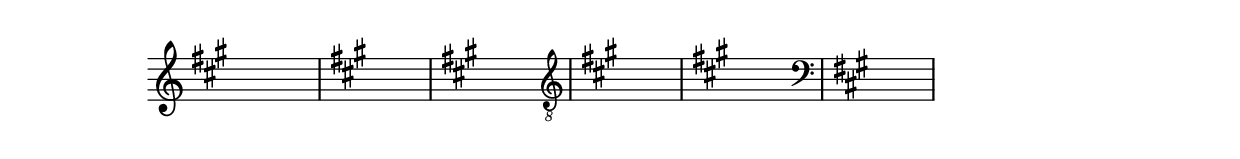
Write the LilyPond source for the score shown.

%% -*- coding: utf-8 -*-
\version "2.12.3"

\relative c'' {
  \override Staff.TimeSignature #'transparent = ##t
  \override Score.BarNumber #'transparent = ##t
  %% \override Score.RehearsalMark #'font-size = #-2
  %% \set Score.markFormatter = #format-mark-numbers


  %% CAVAQUINHO - BANJO
  \tag #'cv {
    \key a \major
    s1
  }

  %% BANDOLIM
  \tag #'bd {
    \key a \major
    s
  }

  %% VIOLA
  \tag #'va {
    \key a \major
    s
  }

  %% VIOLÃO TENOR
  \tag #'vt {
    \clef "G_8"
    \key a \major
    s
  }

  %% VIOLÃO
  \tag #'vi {
    \clef "G_8"
    \key a \major
    s
  }

  %% BAIXO - BAIXOLÃO
  \tag #'bx {
    \clef bass
    \key a \major
    s
  }
}
